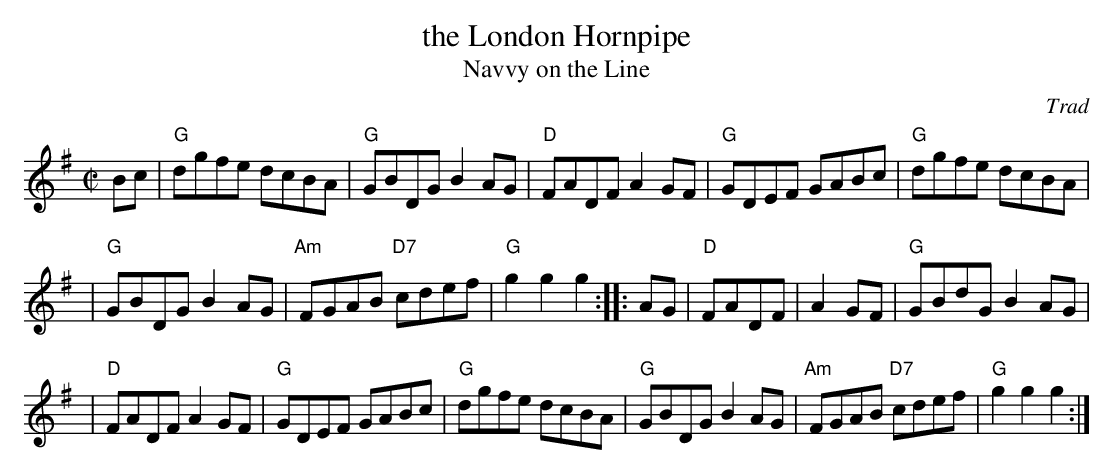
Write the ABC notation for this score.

X:1
T: the London Hornpipe
T: Navvy on the Line
O: Trad
M: C|
L: 1/8
K: G
Bc | "G"dgfe dcBA | "G"GBDG B2AG | "D"FADF A2GF | "G"GDEF GABc | "G"dgfe dcBA |
| "G"GBDG B2AG | "Am"FGAB "D7"cdef | "G"g2g2 g2 :: AG | "D"FADF | A2GF | "G"GBdG B2AG |
| "D"FADF A2GF | "G"GDEF GABc | "G"dgfe dcBA | "G"GBDG B2AG | "Am"FGAB "D7"cdef | "G"g2g2 g2 :|
